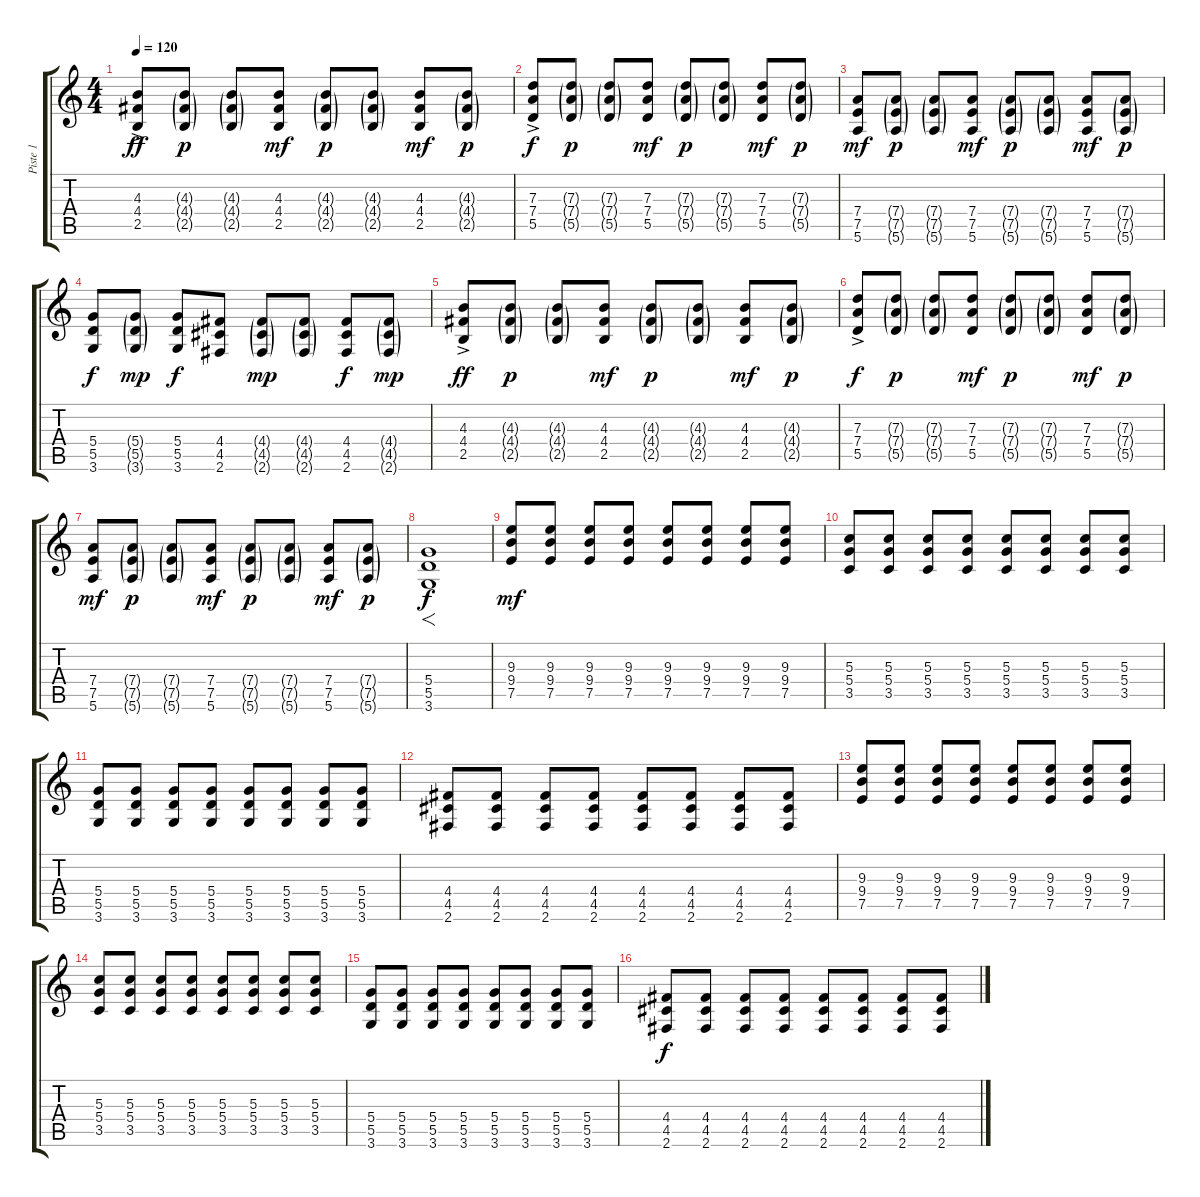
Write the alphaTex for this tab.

\track ("Piste 1" "Piste 1") {instrument distortionguitar}
\staff {score tabs}
\tuning (E4 B3 G3 D3 A2 E2) {hide}
\ts (4 4)
\tempo 120
\clef g2
\ks c
(4.3{ac} 4.4{ac} 2.5{ac}).8{dy ff} (4.3{g} 4.4{g} 2.5{g}).8{dy p} (4.3{g} 4.4{g} 2.5{g}).8 (4.3 4.4 2.5).8{dy mf} (4.3{g} 4.4{g} 2.5{g}).8{dy p} (4.3{g} 4.4{g} 2.5{g}).8 (4.3 4.4 2.5).8{dy mf} (4.3{g} 4.4{g} 2.5{g}).8{dy p} |
(7.3{ac} 7.4{ac} 5.5{ac}).8{dy f} (7.3{g} 7.4{g} 5.5{g}).8{dy p} (7.3{g} 7.4{g} 5.5{g}).8 (7.3 7.4 5.5).8{dy mf} (7.3{g} 7.4{g} 5.5{g}).8{dy p} (7.3{g} 7.4{g} 5.5{g}).8 (7.3 7.4 5.5).8{dy mf} (7.3{g} 7.4{g} 5.5{g}).8{dy p} |
(7.4 7.5 5.6).8{dy mf} (7.4{g} 7.5{g} 5.6{g}).8{dy p} (7.4{g} 7.5{g} 5.6{g}).8 (7.4 7.5 5.6).8{dy mf} (7.4{g} 7.5{g} 5.6{g}).8{dy p} (7.4{g} 7.5{g} 5.6{g}).8 (7.4 7.5 5.6).8{dy mf} (7.4{g} 7.5{g} 5.6{g}).8{dy p} |
(5.4 5.5 3.6).8{dy f} (5.4{g} 5.5{g} 3.6{g}).8{dy mp} (5.4 5.5 3.6).8{dy f} (4.4 4.5 2.6).8 (4.4{g} 4.5{g} 2.6{g}).8{dy mp} (4.4{g} 4.5{g} 2.6{g}).8 (4.4 4.5 2.6).8{dy f} (4.4{g} 4.5{g} 2.6{g}).8{dy mp} |
(4.3{ac} 4.4{ac} 2.5{ac}).8{dy ff} (4.3{g} 4.4{g} 2.5{g}).8{dy p} (4.3{g} 4.4{g} 2.5{g}).8 (4.3 4.4 2.5).8{dy mf} (4.3{g} 4.4{g} 2.5{g}).8{dy p} (4.3{g} 4.4{g} 2.5{g}).8 (4.3 4.4 2.5).8{dy mf} (4.3{g} 4.4{g} 2.5{g}).8{dy p} |
(7.3{ac} 7.4{ac} 5.5{ac}).8{dy f} (7.3{g} 7.4{g} 5.5{g}).8{dy p} (7.3{g} 7.4{g} 5.5{g}).8 (7.3 7.4 5.5).8{dy mf} (7.3{g} 7.4{g} 5.5{g}).8{dy p} (7.3{g} 7.4{g} 5.5{g}).8 (7.3 7.4 5.5).8{dy mf} (7.3{g} 7.4{g} 5.5{g}).8{dy p} |
(7.4 7.5 5.6).8{dy mf} (7.4{g} 7.5{g} 5.6{g}).8{dy p} (7.4{g} 7.5{g} 5.6{g}).8 (7.4 7.5 5.6).8{dy mf} (7.4{g} 7.5{g} 5.6{g}).8{dy p} (7.4{g} 7.5{g} 5.6{g}).8 (7.4 7.5 5.6).8{dy mf} (7.4{g} 7.5{g} 5.6{g}).8{dy p} |
(5.4 5.5 3.6).1{f dy f} |
(9.3 9.4 7.5).8{dy mf} (9.3 9.4 7.5).8 (9.3 9.4 7.5).8 (9.3 9.4 7.5).8 (9.3 9.4 7.5).8 (9.3 9.4 7.5).8 (9.3 9.4 7.5).8 (9.3 9.4 7.5).8 |
(5.3 5.4 3.5).8 (5.3 5.4 3.5).8 (5.3 5.4 3.5).8 (5.3 5.4 3.5).8 (5.3 5.4 3.5).8 (5.3 5.4 3.5).8 (5.3 5.4 3.5).8 (5.3 5.4 3.5).8 |
(5.4 5.5 3.6).8 (5.4 5.5 3.6).8 (5.4 5.5 3.6).8 (5.4 5.5 3.6).8 (5.4 5.5 3.6).8 (5.4 5.5 3.6).8 (5.4 5.5 3.6).8 (5.4 5.5 3.6).8 |
(4.4 4.5 2.6).8 (4.4 4.5 2.6).8 (4.4 4.5 2.6).8 (4.4 4.5 2.6).8 (4.4 4.5 2.6).8 (4.4 4.5 2.6).8 (4.4 4.5 2.6).8 (4.4 4.5 2.6).8 |
(9.3 9.4 7.5).8 (9.3 9.4 7.5).8 (9.3 9.4 7.5).8 (9.3 9.4 7.5).8 (9.3 9.4 7.5).8 (9.3 9.4 7.5).8 (9.3 9.4 7.5).8 (9.3 9.4 7.5).8 |
(5.3 5.4 3.5).8 (5.3 5.4 3.5).8 (5.3 5.4 3.5).8 (5.3 5.4 3.5).8 (5.3 5.4 3.5).8 (5.3 5.4 3.5).8 (5.3 5.4 3.5).8 (5.3 5.4 3.5).8 |
(5.4 5.5 3.6).8 (5.4 5.5 3.6).8 (5.4 5.5 3.6).8 (5.4 5.5 3.6).8 (5.4 5.5 3.6).8 (5.4 5.5 3.6).8 (5.4 5.5 3.6).8 (5.4 5.5 3.6).8 |
(4.4 4.5 2.6).8{dy f} (4.4 4.5 2.6).8 (4.4 4.5 2.6).8 (4.4 4.5 2.6).8 (4.4 4.5 2.6).8 (4.4 4.5 2.6).8 (4.4 4.5 2.6).8 (4.4 4.5 2.6).8
